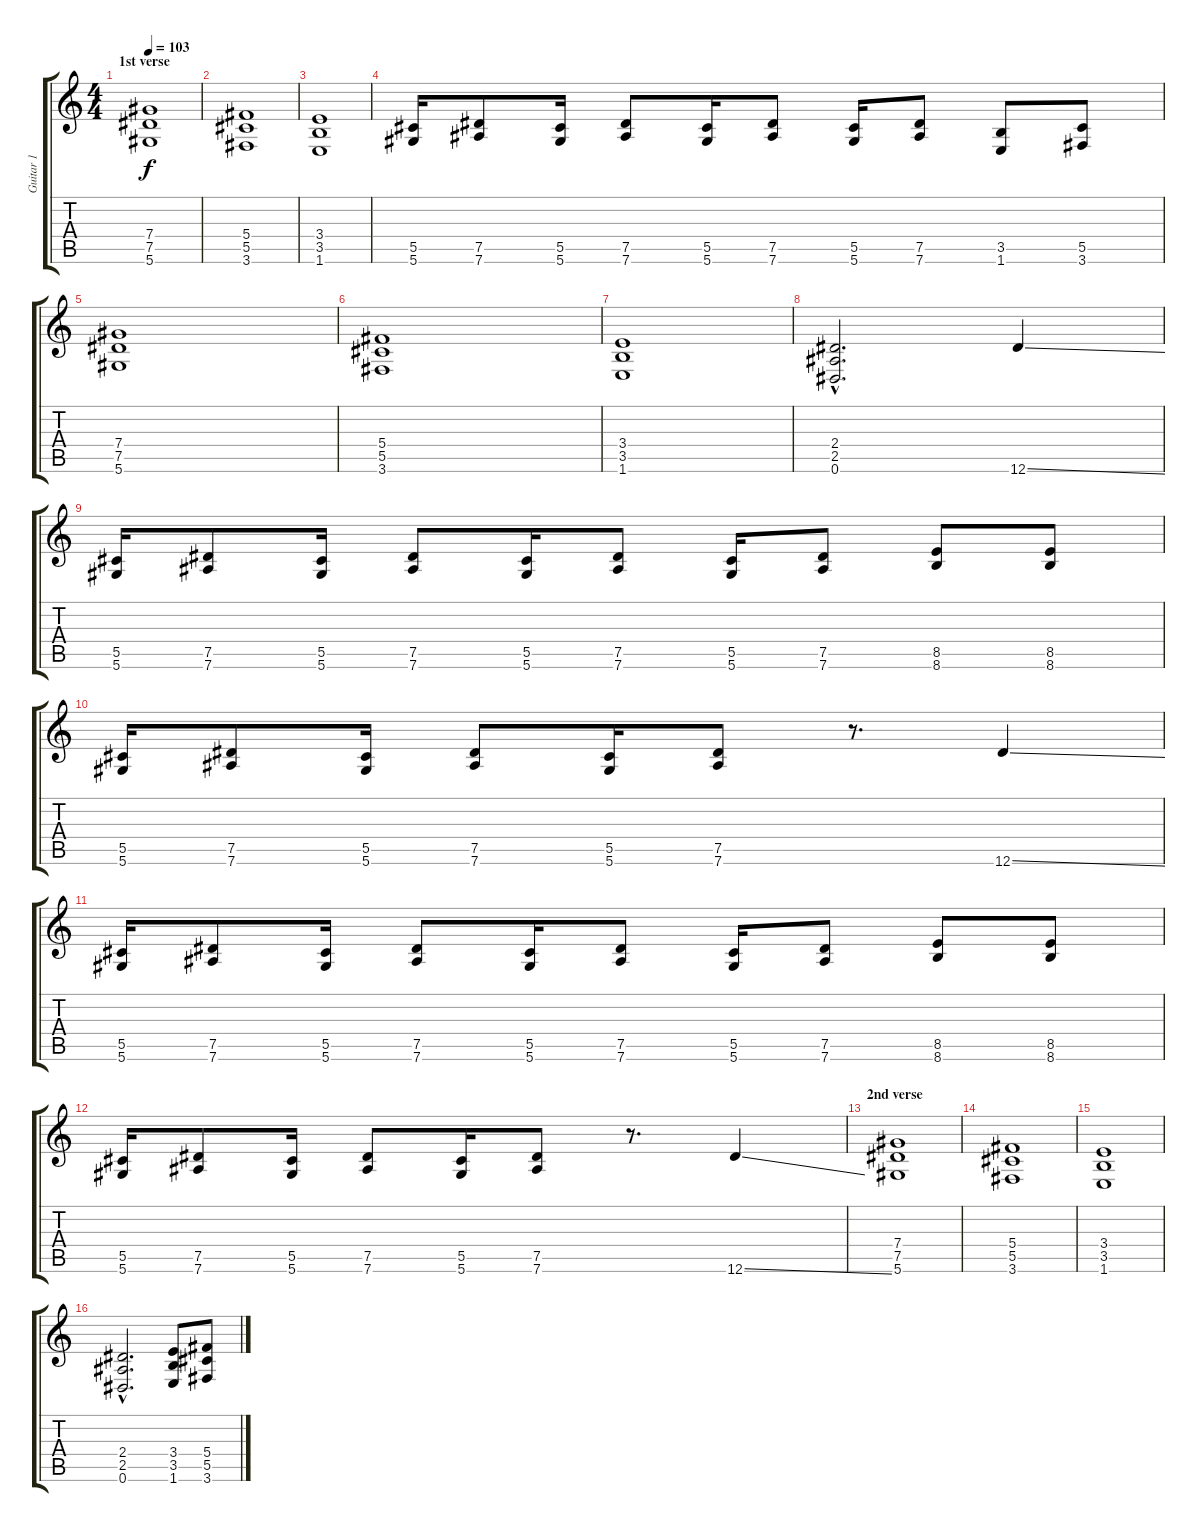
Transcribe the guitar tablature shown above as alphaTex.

\track ("Guitar 1" "Guitar 1") {instrument distortionguitar}
\staff {score tabs}
\tuning (Eb4 Bb3 Gb3 Db3 Ab2 Eb2) {hide}
\ts (4 4)
\section ("" "1st verse")
\tempo 103
\clef g2
\ks c
(7.4 7.5 5.6).1{dy f} |
(5.4 5.5 3.6).1 |
(3.4 3.5 1.6).1 |
(5.5 5.6).16 (7.5 7.6).8 (5.5 5.6).16 (7.5 7.6).8 (5.5 5.6).16 (7.5 7.6).8 (5.5 5.6).16 (7.5 7.6).8 (3.5 1.6).8 (5.5 3.6).8 |
(7.4 7.5 5.6).1 |
(5.4 5.5 3.6).1 |
(3.4 3.5 1.6).1 |
(2.4{hac} 2.5{hac} 0.6{hac}).2{d} 12.6{ss}.4 |
(5.5 5.6).16 (7.5 7.6).8 (5.5 5.6).16 (7.5 7.6).8 (5.5 5.6).16 (7.5 7.6).8 (5.5 5.6).16 (7.5 7.6).8 (8.5 8.6).8 (8.5 8.6).8 |
(5.5 5.6).16 (7.5 7.6).8 (5.5 5.6).16 (7.5 7.6).8 (5.5 5.6).16 (7.5 7.6).8 r.8{d} 12.6{ss}.4 |
(5.5 5.6).16 (7.5 7.6).8 (5.5 5.6).16 (7.5 7.6).8 (5.5 5.6).16 (7.5 7.6).8 (5.5 5.6).16 (7.5 7.6).8 (8.5 8.6).8 (8.5 8.6).8 |
(5.5 5.6).16 (7.5 7.6).8 (5.5 5.6).16 (7.5 7.6).8 (5.5 5.6).16 (7.5 7.6).8 r.8{d} 12.6{ss}.4 |
\section ("" "2nd verse")
(7.4 7.5 5.6).1 |
(5.4 5.5 3.6).1 |
(3.4 3.5 1.6).1 |
(2.4{hac} 2.5{hac} 0.6{hac}).2{d} (3.4 3.5 1.6).8 (5.4 5.5 3.6).8
